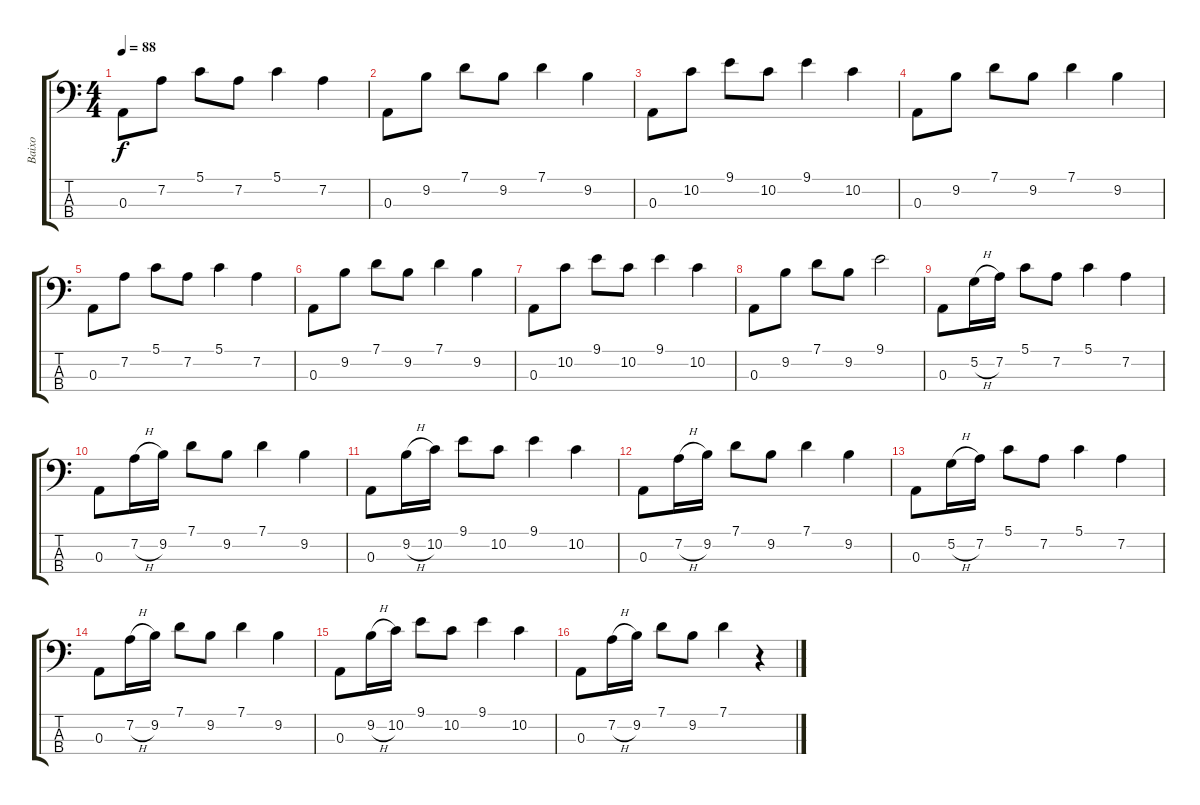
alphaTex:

\track ("Baixo" "Baixo") {instrument electricbassfinger}
\staff {score tabs}
\tuning (G2 D2 A1 E1) {hide}
\ts (4 4)
\tempo 88
\clef f4
\ks c
0.3.8{dy f instrument electricbassfinger} 7.2.8 5.1.8 7.2.8 5.1.4 7.2.4 |
0.3.8 9.2.8 7.1.8 9.2.8 7.1.4 9.2.4 |
0.3.8 10.2.8 9.1.8 10.2.8 9.1.4 10.2.4 |
0.3.8 9.2.8 7.1.8 9.2.8 7.1.4 9.2.4 |
0.3.8 7.2.8 5.1.8 7.2.8 5.1.4 7.2.4 |
0.3.8 9.2.8 7.1.8 9.2.8 7.1.4 9.2.4 |
0.3.8 10.2.8 9.1.8 10.2.8 9.1.4 10.2.4 |
0.3.8 9.2.8 7.1.8 9.2.8 9.1.2 |
0.3.8 5.2{h}.16 7.2.16 5.1.8 7.2.8 5.1.4 7.2.4 |
0.3.8 7.2{h}.16 9.2.16 7.1.8 9.2.8 7.1.4 9.2.4 |
0.3.8 9.2{h}.16 10.2.16 9.1.8 10.2.8 9.1.4 10.2.4 |
0.3.8 7.2{h}.16 9.2.16 7.1.8 9.2.8 7.1.4 9.2.4 |
0.3.8 5.2{h}.16 7.2.16 5.1.8 7.2.8 5.1.4 7.2.4 |
0.3.8 7.2{h}.16 9.2.16 7.1.8 9.2.8 7.1.4 9.2.4 |
0.3.8 9.2{h}.16 10.2.16 9.1.8 10.2.8 9.1.4 10.2.4 |
0.3.8 7.2{h}.16 9.2.16 7.1.8 9.2.8 7.1.4 r.4
